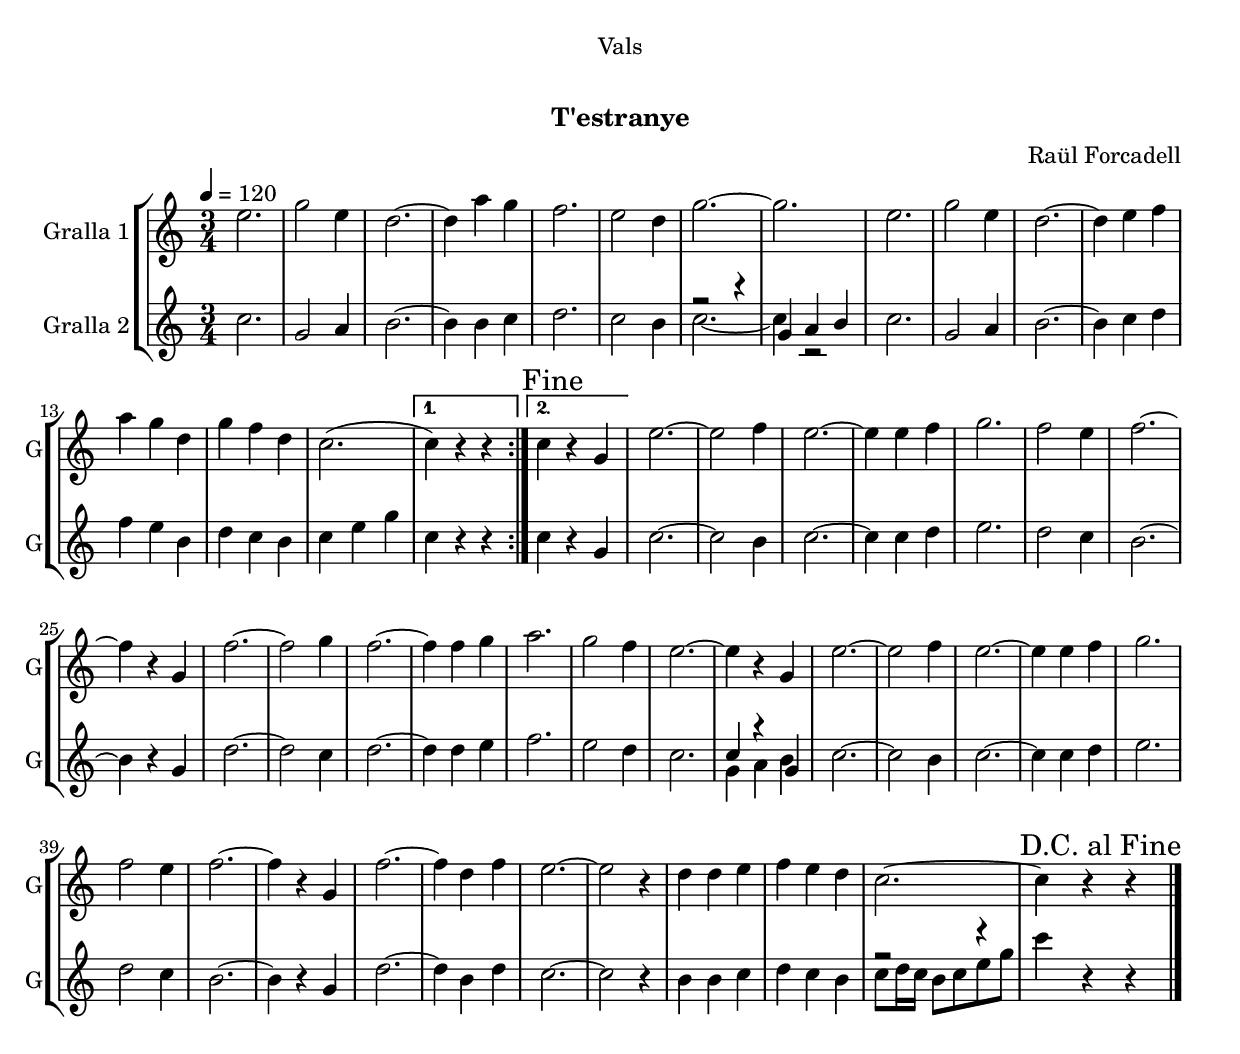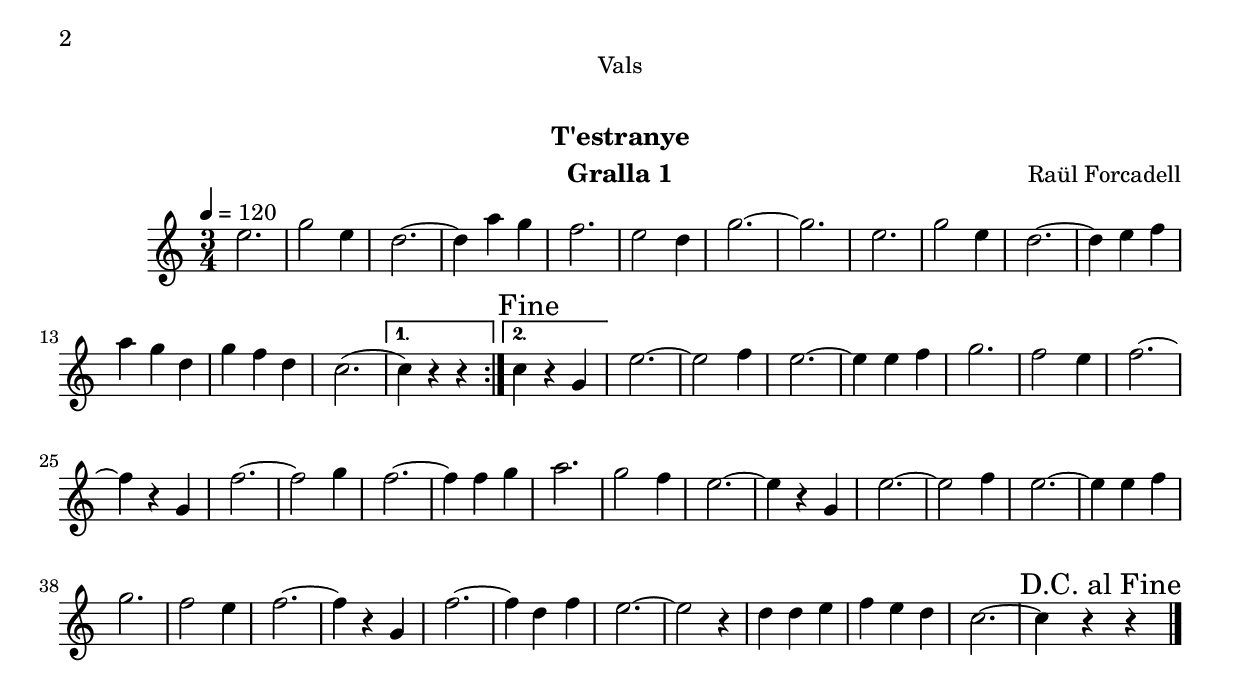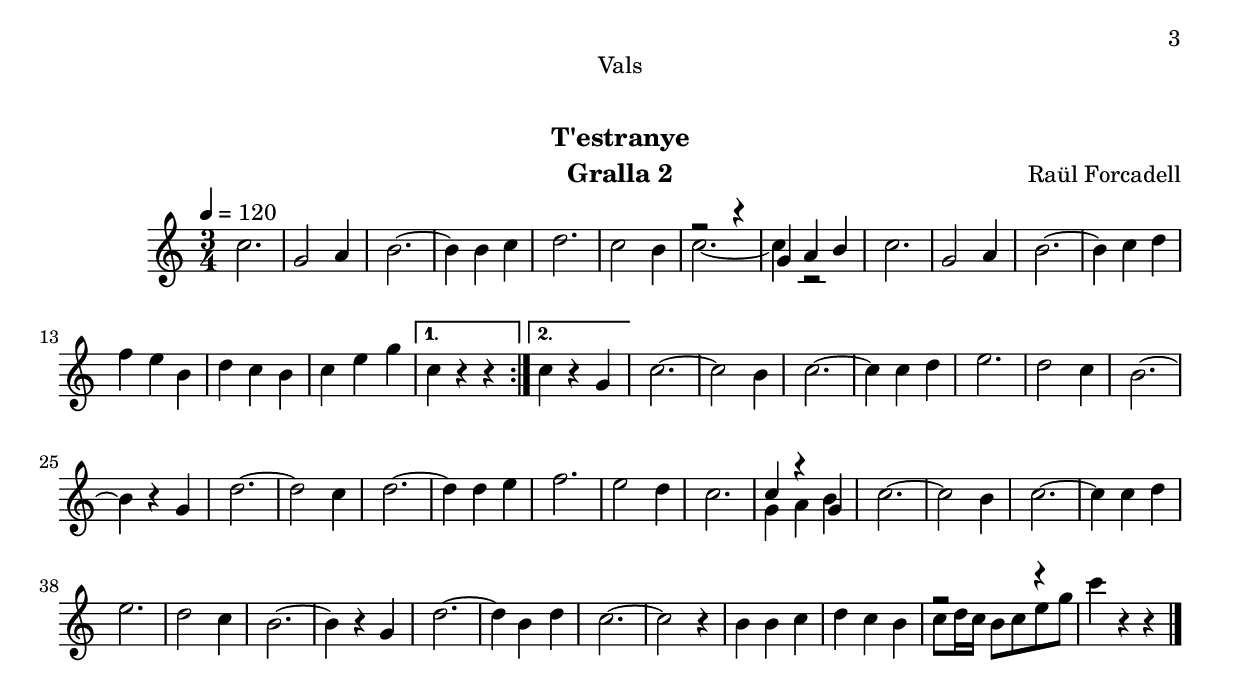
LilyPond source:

\version "2.22.1"

\header {
  dedication="Vals"
  title="  "
  subtitle="T'estranye"
  subsubtitle=""
  poet=""
  meter=""
  piece=""
  composer="Raül Forcadell"
  arranger=""
  opus=""
  instrument=""
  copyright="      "
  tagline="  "
}

liniaroAa =
\relative e''
{
  \tempo 4=120
  \clef treble
  \key c \major
  \time 3/4
  \repeat volta 2 { e2.  |
  g2 e4  |
  d2. ~  |
  d4 a' g  |
  %05
  f2.  |
  e2 d4  |
  g2. ~  |
  g2.  |
  e2.  |
  %10
  g2 e4  |
  d2. ~  |
  d4 e f  |
  a4 g d  |
  g4 f d  |
  %15
  c2. ( }
  \alternative { { c4 ) r r }
  { \mark "Fine" c4 r g } }
  e'2. ~  |
  e2 f4  | % troigo!
  %20
  e2. ~  |
  e4 e f  |
  g2.  |
  f2 e4  |
  f2. ~  |
  %25
  f4 r g,  |
  f'2. ~  |
  f2 g4  |
  f2. ~  |
  f4 f g  |
  %30
  a2.  |
  g2 f4  |
  e2. ~  |
  e4 r g,  |
  e'2. ~  |
  %35
  e2 f4  | % troigo!
  e2. ~  |
  e4 e f  |
  g2.  |
  f2 e4  |
  %40
  f2. ~  |
  f4 r g,  |
  f'2. ~  |
  f4 d f  |
  e2. ~  |
  %45
  e2 r4  |
  d4 d e  |
  f4 e d  |
  c2. ~  |
  \mark "D.C. al Fine" c4 r r  \bar "|."
}

liniaroAb =
\relative c''
{
  \tempo 4=120
  \clef treble
  \key c \major
  \time 3/4
  \repeat volta 2 { c2.  |
  g2 a4  |
  b2. ~  |
  b4 b c  |
  %05
  d2.  |
  c2 b4  |
  << { r2 r4 } \\ { c2. ~ } >>  |
  << { g4 a b } \\ { c4 r2 } >>  | % kompletite
  c2.  |
  %10
  g2 a4  |
  b2. ~  |
  b4 c d  |
  f4 e b  |
  d4 c b  |
  %15
  c4 e g }
  \alternative { { c,4 r r }
  { c4 r g } }
  c2. ~  |
  c2 b4  | % troigo!
  %20
  c2. ~  |
  c4 c d  |
  e2.  |
  d2 c4  |
  b2. ~  |
  %25
  b4 r g  |
  d'2. ~  |
  d2 c4  |
  d2. ~  |
  d4 d e  |
  %30
  f2.  |
  e2 d4  |
  c2.   |
  << { c4 r g } \\ { g4 a b } >>  |
  c2. ~  |
  %35
  c2 b4  | % troigo!
  c2. ~  |
  c4 c d  |
  e2.  |
  d2 c4  |
  %40
  b2. ~  |
  b4 r g  |
  d'2. ~  |
  d4 b d  |
  c2. ~  |
  %45
  c2 r4  |
  b4 b c  |
  d4 c b  |
  << { r2 r4 } \\ { c8 d16 c b8 c e g } >>  |
  c4 r r  \bar "|."
}

\bookpart {
  \score {
    \new StaffGroup {
      \override Score.RehearsalMark #'self-alignment-X = #LEFT
      <<
        \new Staff \with {instrumentName = #"Gralla 1" shortInstrumentName = #"G"} \liniaroAa
        \new Staff \with {instrumentName = #"Gralla 2" shortInstrumentName = #"G"} \liniaroAb
      >>
    }
    \layout {}
  }
  \score { \unfoldRepeats
    \new StaffGroup {
      \override Score.RehearsalMark #'self-alignment-X = #LEFT
      <<
        \new Staff \with {instrumentName = #"Gralla 1" shortInstrumentName = #"G"} \liniaroAa
        \new Staff \with {instrumentName = #"Gralla 2" shortInstrumentName = #"G"} \liniaroAb
      >>
    }
    \midi {
      \set Staff.midiInstrument = "oboe"
      \set DrumStaff.midiInstrument = "drums"
    }
  }
}

\bookpart {
  \header {instrument="Gralla 1"}
  \score {
    \new StaffGroup {
      \override Score.RehearsalMark #'self-alignment-X = #LEFT
      <<
        \new Staff \liniaroAa
      >>
    }
    \layout {}
  }
  \score { \unfoldRepeats
    \new StaffGroup {
      \override Score.RehearsalMark #'self-alignment-X = #LEFT
      <<
        \new Staff \liniaroAa
      >>
    }
    \midi {
      \set Staff.midiInstrument = "oboe"
      \set DrumStaff.midiInstrument = "drums"
    }
  }
}

\bookpart {
  \header {instrument="Gralla 2"}
  \score {
    \new StaffGroup {
      \override Score.RehearsalMark #'self-alignment-X = #LEFT
      <<
        \new Staff \liniaroAb
      >>
    }
    \layout {}
  }
  \score { \unfoldRepeats
    \new StaffGroup {
      \override Score.RehearsalMark #'self-alignment-X = #LEFT
      <<
        \new Staff \liniaroAb
      >>
    }
    \midi {
      \set Staff.midiInstrument = "oboe"
      \set DrumStaff.midiInstrument = "drums"
    }
  }
}

